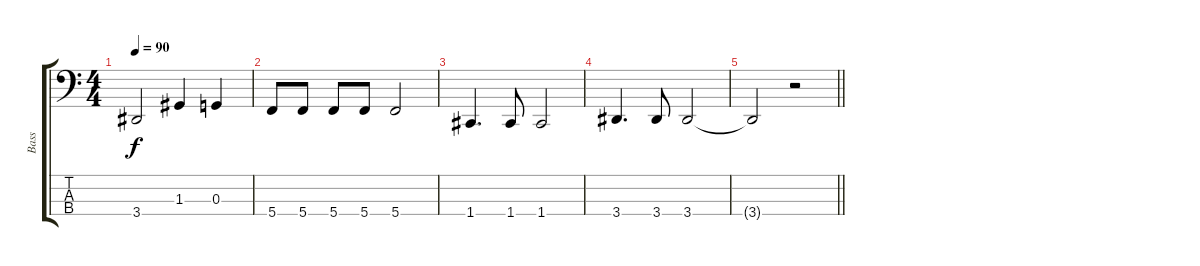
\track ("Bass" "Bass") {instrument electricbassfinger}
\staff {score tabs}
\tuning (F2 C2 G1 C1) {hide}
\ts (4 4)
\tempo 90
\clef f4
\ks c
3.4{t}.2{dy f} 1.3.4 0.3.4 |
5.4.8 5.4.8 5.4.8 5.4.8 5.4.2 |
1.4.4{d} 1.4.8 1.4.2 |
3.4.4{d} 3.4.8 3.4.2 |
\barLineRight lightlight
3.4{t}.2 r.2
